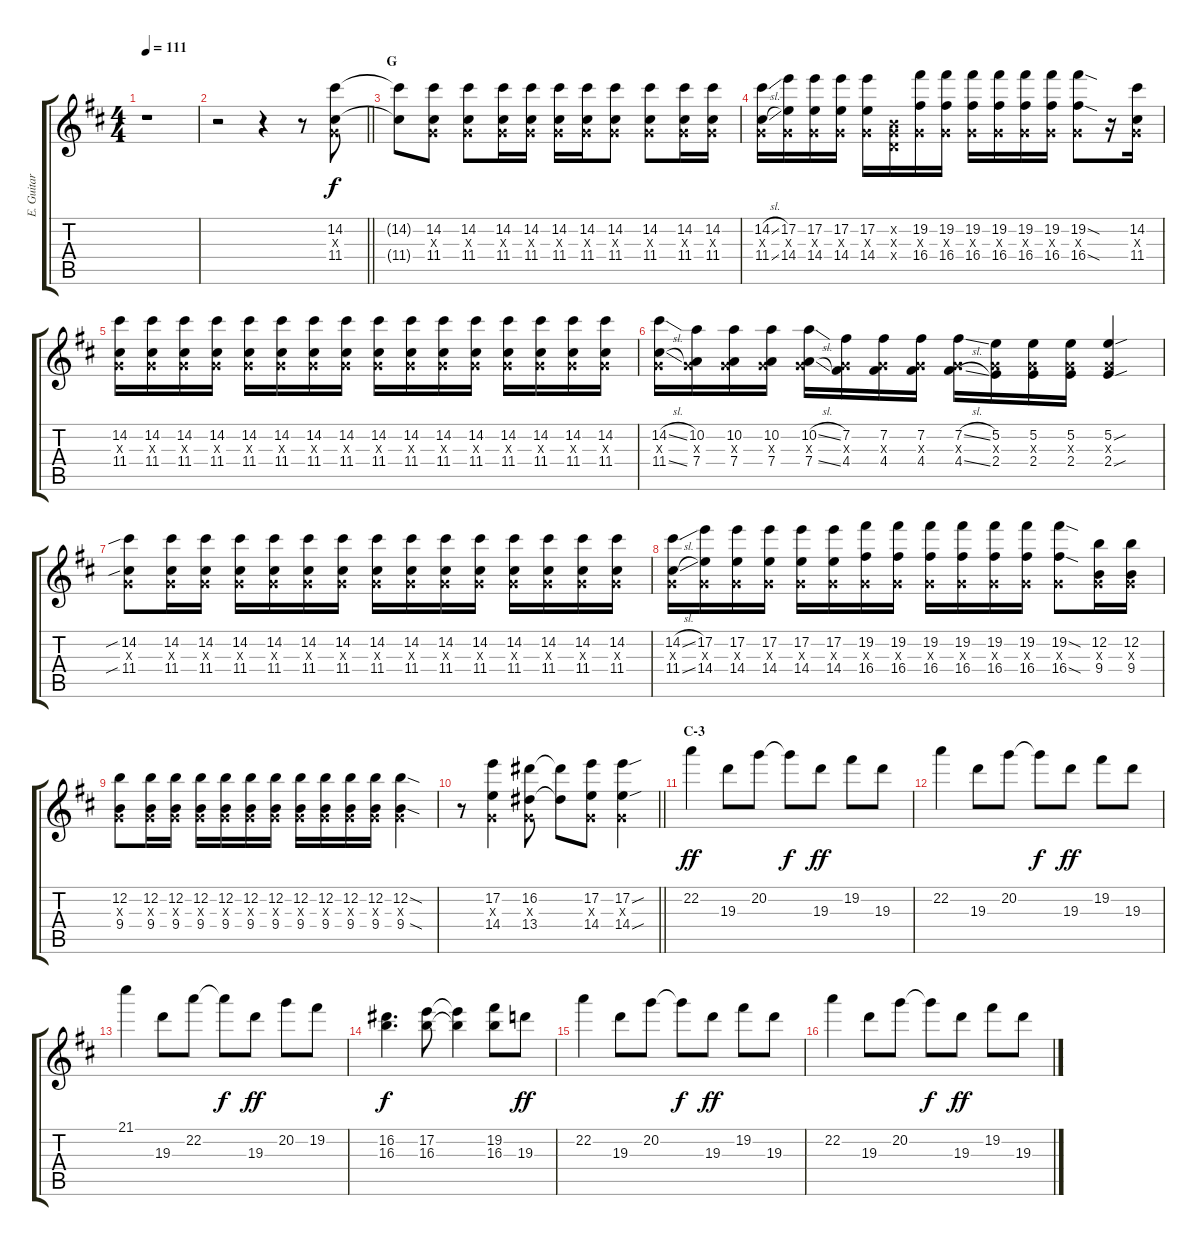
\track ("E. Guitar III" "E. Guitar ") {instrument overdrivenguitar}
\staff {score tabs}
\tuning (E4 B3 G3 D3 A2 D2) {hide}
\ts (4 4)
\tempo 111
\clef g2
\ks d
r.1{dy f} |
\barLineRight lightlight
r.2 r.4 r.8 (14.2 0.3{x} 11.4).8 |
\section ("" "G")
(14.2{t} 11.4{t}).8 (14.2 0.3{x} 11.4).8 (14.2 0.3{x} 11.4).8 (14.2 0.3{x} 11.4).16 (14.2 0.3{x} 11.4).16 (14.2 0.3{x} 11.4).16 (14.2 0.3{x} 11.4).16 (14.2 0.3{x} 11.4).8 (14.2 0.3{x} 11.4).8 (14.2 0.3{x} 11.4).16 (14.2 0.3{x} 11.4).16 |
(14.2{sl} 0.3{x} 11.4{sl}).16 (17.2 0.3{x} 14.4).16 (17.2 0.3{x} 14.4).16 (17.2 0.3{x} 14.4).16 (17.2 0.3{x} 14.4).16 (0.2{x} 0.3{x} 0.4{x}).16 (19.2 0.3{x} 16.4).16 (19.2 0.3{x} 16.4).16 (19.2 0.3{x} 16.4).16 (19.2 0.3{x} 16.4).16 (19.2 0.3{x} 16.4).16 (19.2 0.3{x} 16.4).16 (19.2{sod} 0.3{x} 16.4{sod}).8 r.16 (14.2 0.3{x} 11.4).16 |
(14.2 0.3{x} 11.4).16 (14.2 0.3{x} 11.4).16 (14.2 0.3{x} 11.4).16 (14.2 0.3{x} 11.4).16 (14.2 0.3{x} 11.4).16 (14.2 0.3{x} 11.4).16 (14.2 0.3{x} 11.4).16 (14.2 0.3{x} 11.4).16 (14.2 0.3{x} 11.4).16 (14.2 0.3{x} 11.4).16 (14.2 0.3{x} 11.4).16 (14.2 0.3{x} 11.4).16 (14.2 0.3{x} 11.4).16 (14.2 0.3{x} 11.4).16 (14.2 0.3{x} 11.4).16 (14.2 0.3{x} 11.4).16 |
(14.2{sl} 0.3{x} 11.4{sl}).16 (10.2 0.3{x} 7.4).16 (10.2 0.3{x} 7.4).16 (10.2 0.3{x} 7.4).16 (10.2{sl} 0.3{x} 7.4{sl}).16 (7.2 0.3{x} 4.4).16 (7.2 0.3{x} 4.4).16 (7.2 0.3{x} 4.4).16 (7.2{sl} 0.3{x} 4.4{sl}).16 (5.2 0.3{x} 2.4).16 (5.2 0.3{x} 2.4).16 (5.2 0.3{x} 2.4).16 (5.2{sou} 0.3{x} 2.4{sou}).4 |
(14.2{sib} 0.3{x} 11.4{sib}).8 (14.2 0.3{x} 11.4).16 (14.2 0.3{x} 11.4).16 (14.2 0.3{x} 11.4).16 (14.2 0.3{x} 11.4).16 (14.2 0.3{x} 11.4).16 (14.2 0.3{x} 11.4).16 (14.2 0.3{x} 11.4).16 (14.2 0.3{x} 11.4).16 (14.2 0.3{x} 11.4).16 (14.2 0.3{x} 11.4).16 (14.2 0.3{x} 11.4).16 (14.2 0.3{x} 11.4).16 (14.2 0.3{x} 11.4).16 (14.2 0.3{x} 11.4).16 |
(14.2{sl} 0.3{x} 11.4{sl}).16 (17.2 0.3{x} 14.4).16 (17.2 0.3{x} 14.4).16 (17.2 0.3{x} 14.4).16 (17.2 0.3{x} 14.4).16 (17.2 0.3{x} 14.4).16 (19.2 0.3{x} 16.4).16 (19.2 0.3{x} 16.4).16 (19.2 0.3{x} 16.4).16 (19.2 0.3{x} 16.4).16 (19.2 0.3{x} 16.4).16 (19.2 0.3{x} 16.4).16 (19.2{sod} 0.3{x} 16.4{sod}).8 (12.2 0.3{x} 9.4).16 (12.2 0.3{x} 9.4).16 |
(12.2 0.3{x} 9.4).8 (12.2 0.3{x} 9.4).16 (12.2 0.3{x} 9.4).16 (12.2 0.3{x} 9.4).16 (12.2 0.3{x} 9.4).16 (12.2 0.3{x} 9.4).16 (12.2 0.3{x} 9.4).16 (12.2 0.3{x} 9.4).16 (12.2 0.3{x} 9.4).16 (12.2 0.3{x} 9.4).16 (12.2 0.3{x} 9.4).16 (12.2{sod} 0.3{x} 9.4{sod}).4 |
\barLineRight lightlight
r.8 (17.2 0.3{x} 14.4).4 (16.2 0.3{x} 13.4).8 (16.2{t} 13.4{t}).8 (17.2 0.3{x} 14.4).8 (17.2{sou} 0.3{x} 14.4{sou}).4 |
\section ("" "C-3")
22.2.4{dy ff} 19.3.8 20.2.8 20.2{t}.8{dy f} 19.3.8{dy ff} 19.2.8 19.3.8 |
22.2.4 19.3.8 20.2.8 20.2{t}.8{dy f} 19.3.8{dy ff} 19.2.8 19.3.8 |
21.1.4 19.3.8 22.2.8 22.2{t}.8{dy f} 19.3.8{dy ff} 20.2.8 19.2.8 |
(16.2 16.3).4{d dy f} (17.2 16.3).8 (17.2{t} 16.3{t}).4 (19.2 16.3).8 19.3.8{dy ff} |
22.2.4 19.3.8 20.2.8 20.2{t}.8{dy f} 19.3.8{dy ff} 19.2.8 19.3.8 |
22.2.4 19.3.8 20.2.8 20.2{t}.8{dy f} 19.3.8{dy ff} 19.2.8 19.3.8
